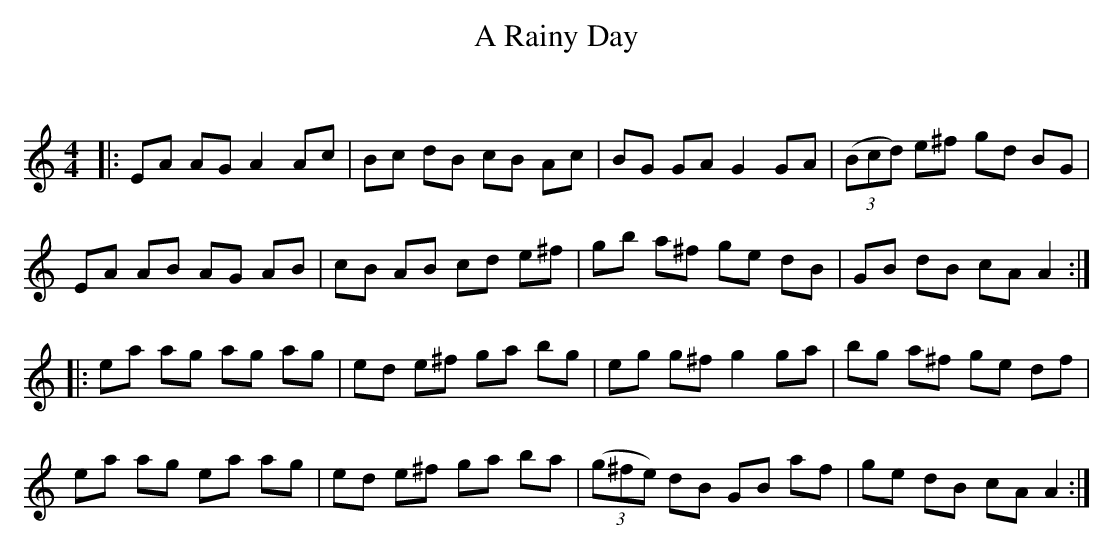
X:1
T: A Rainy Day
C:
Q: 232
K:Am
M:4/4
L:1/8
|:EA AG A2 Ac|Bc dB cB Ac|BG GA G2 GA|((3Bcd) e^f gd BG|
EA AB AG AB|cB AB cd e^f|gb a^f ge dB|GB dB cA A2:|
|:ea ag ag ag|ed e^f ga bg|eg g^f g2 ga|bg a^f ge df|
ea ag ea ag|ed e^f ga ba|((3g^fe) dB GB af|ge dB cA A2:|
